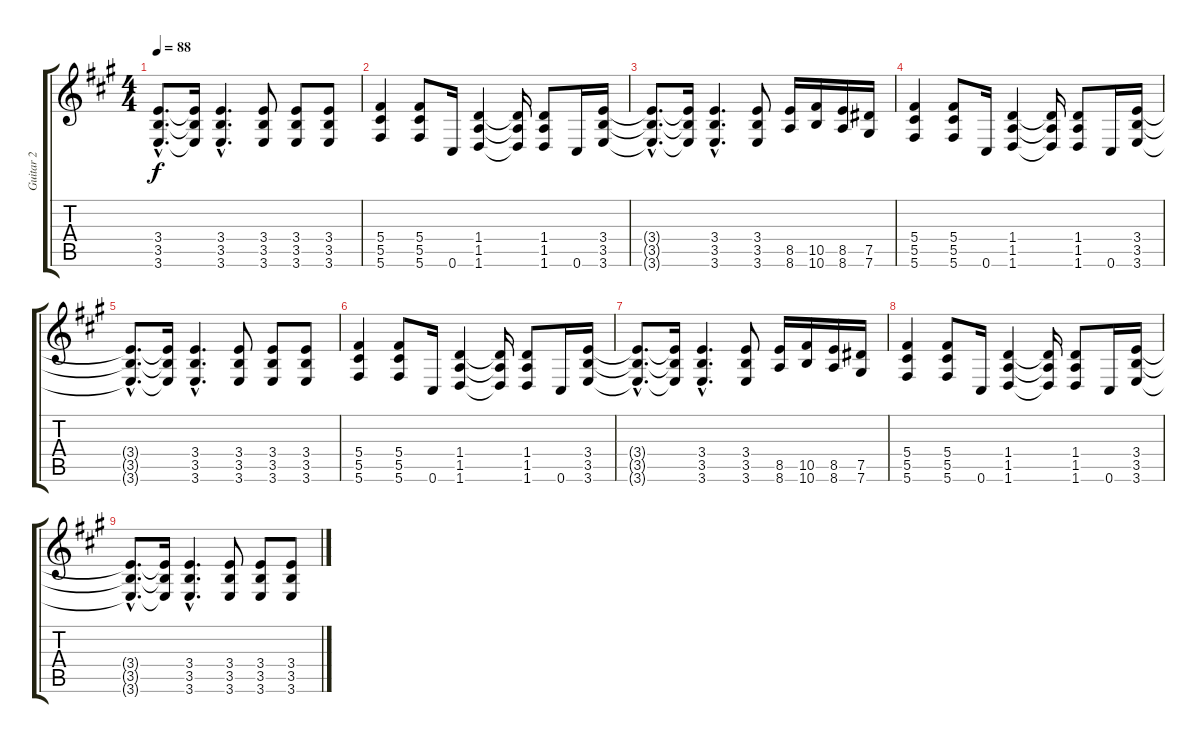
\track ("Guitar 2" "Guitar 2") {instrument overdrivenguitar}
\staff {score tabs}
\tuning (Eb4 Bb3 Gb3 Db3 Ab2 Db2) {hide}
\ts (4 4)
\tempo 88
\clef g2
\ks f#minor
(3.4{hac t} 3.5{hac t} 3.6{hac t}).8{d dy f} (3.4{t} 3.5{t} 3.6{t}).16 (3.4{hac} 3.5{hac} 3.6{hac}).4{d} (3.4 3.5 3.6).8 (3.4 3.5 3.6).8 (3.4 3.5 3.6).8 |
(5.4 5.5 5.6).4 (5.4 5.5 5.6).8 0.6.16 (1.4 1.5 1.6).4 (1.4{t} 1.5{t} 1.6{t}).16 (1.4 1.5 1.6).8 0.6.16 (3.4 3.5 3.6).16 |
(3.4{hac t} 3.5{hac t} 3.6{hac t}).8{d} (3.4{t} 3.5{t} 3.6{t}).16 (3.4{hac} 3.5{hac} 3.6{hac}).4{d} (3.4 3.5 3.6).8 (8.5 8.6).16 (10.5 10.6).16 (8.5 8.6).16 (7.5 7.6).16 |
(5.4 5.5 5.6).4 (5.4 5.5 5.6).8 0.6.16 (1.4 1.5 1.6).4 (1.4{t} 1.5{t} 1.6{t}).16 (1.4 1.5 1.6).8 0.6.16 (3.4 3.5 3.6).16 |
(3.4{hac t} 3.5{hac t} 3.6{hac t}).8{d} (3.4{t} 3.5{t} 3.6{t}).16 (3.4{hac} 3.5{hac} 3.6{hac}).4{d} (3.4 3.5 3.6).8 (3.4 3.5 3.6).8 (3.4 3.5 3.6).8 |
(5.4 5.5 5.6).4 (5.4 5.5 5.6).8 0.6.16 (1.4 1.5 1.6).4 (1.4{t} 1.5{t} 1.6{t}).16 (1.4 1.5 1.6).8 0.6.16 (3.4 3.5 3.6).16 |
(3.4{hac t} 3.5{hac t} 3.6{hac t}).8{d} (3.4{t} 3.5{t} 3.6{t}).16 (3.4{hac} 3.5{hac} 3.6{hac}).4{d} (3.4 3.5 3.6).8 (8.5 8.6).16 (10.5 10.6).16 (8.5 8.6).16 (7.5 7.6).16 |
(5.4 5.5 5.6).4 (5.4 5.5 5.6).8 0.6.16 (1.4 1.5 1.6).4 (1.4{t} 1.5{t} 1.6{t}).16 (1.4 1.5 1.6).8 0.6.16 (3.4 3.5 3.6).16 |
(3.4{hac t} 3.5{hac t} 3.6{hac t}).8{d} (3.4{t} 3.5{t} 3.6{t}).16 (3.4{hac} 3.5{hac} 3.6{hac}).4{d} (3.4 3.5 3.6).8 (3.4 3.5 3.6).8 (3.4 3.5 3.6).8
